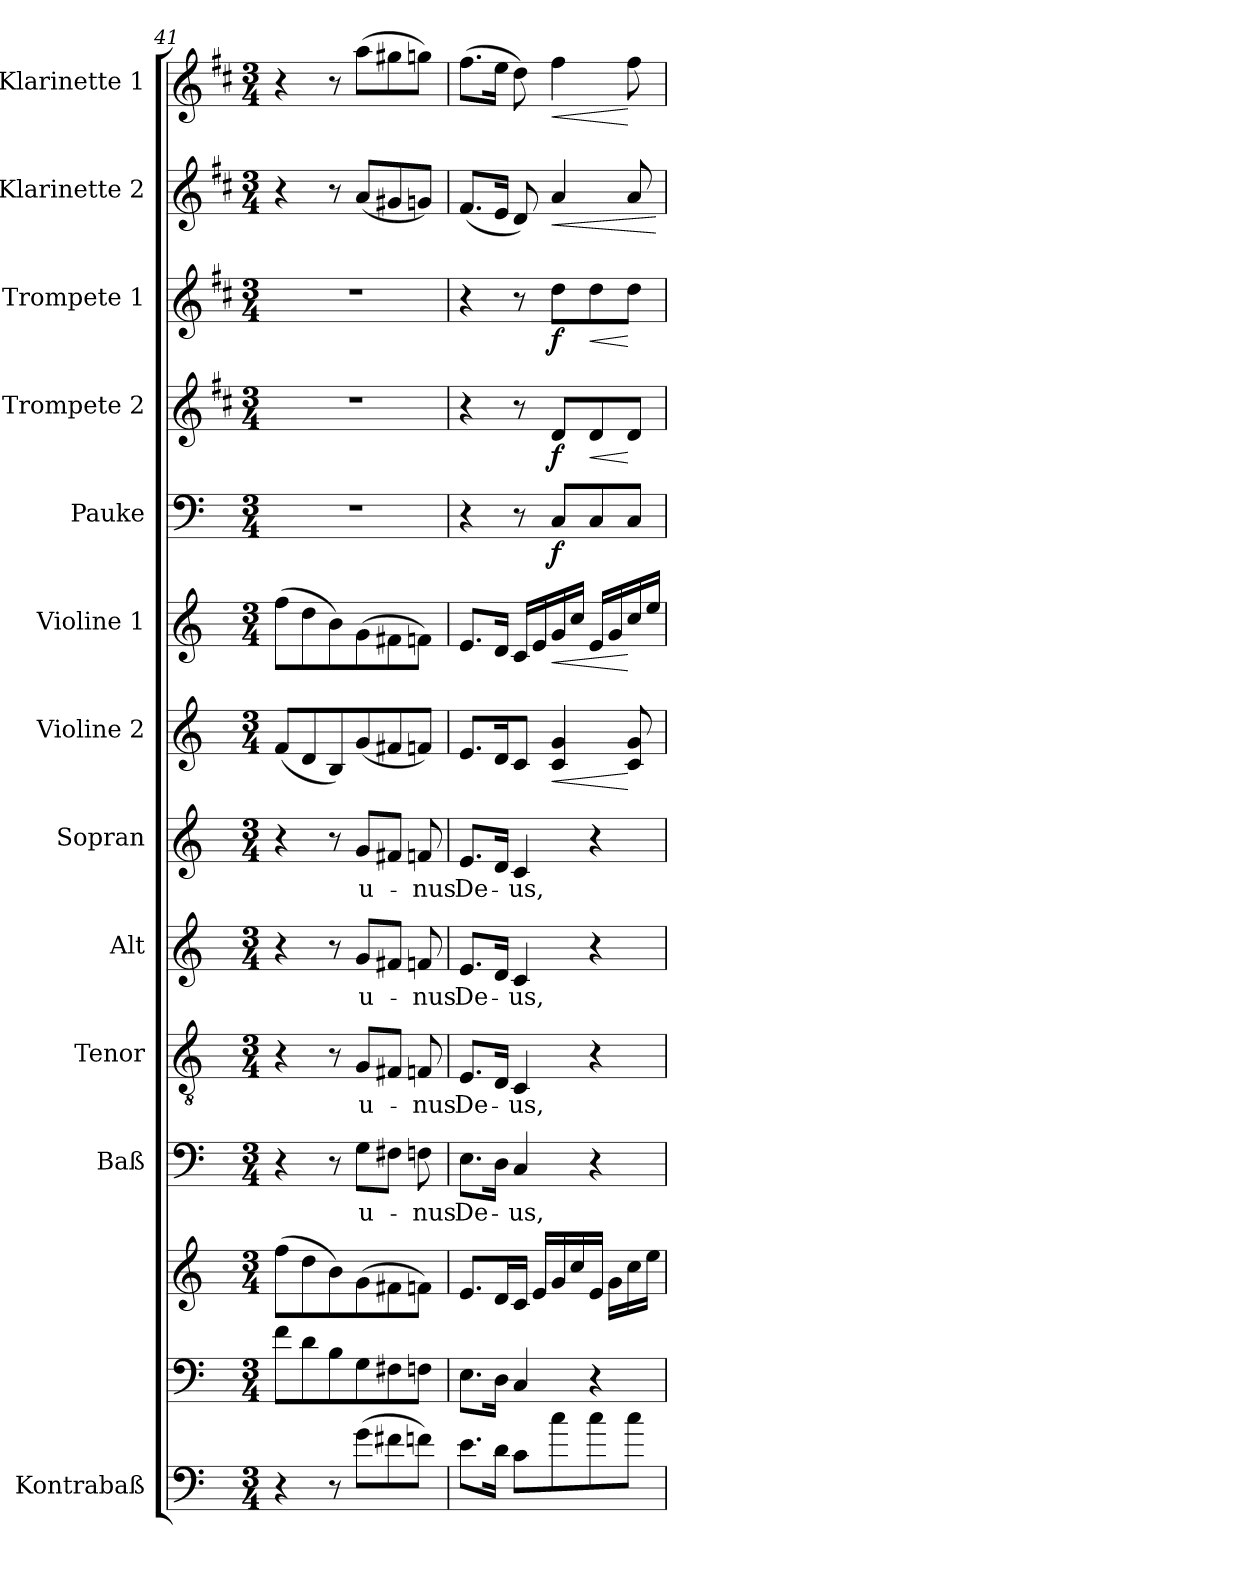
**kern	**kern	**kern	**kern	**text	**kern	**text	**kern	**text	**kern	**text	**kern	**dynam	**kern	**dynam	**kern	**dynam	**kern	**dynam	**kern	**dynam	**kern	**dynam	**kern	**dynam
*part13	*part12	*part12	*part11	*part11	*part10	*part10	*part9	*part9	*part8	*part8	*part7	*part7	*part6	*part6	*part5	*part5	*part4	*part4	*part3	*part3	*part2	*part2	*part1	*part1
*staff14	*staff13	*staff12	*staff11	*staff11	*staff10	*staff10	*staff9	*staff9	*staff8	*staff8	*staff7	*staff7	*staff6	*staff6	*staff5	*staff5	*staff4	*staff4	*staff3	*staff3	*staff2	*staff2	*staff1	*staff1
*I"Kontrabaß	*	*	*I"Baß	*	*I"Tenor	*	*I"Alt	*	*I"Sopran	*	*I"Violine 2	*	*I"Violine 1	*	*I"Pauke	*	*I"Trompete 2	*	*I"Trompete 1	*	*I"Klarinette 2	*	*I"Klarinette 1	*
*	*	*	*	*	*	*	*	*	*	*	*I'Vln	*	*I'Vln	*	*	*	*I'Tpt	*	*I'Tpt	*	*	*	*	*
*clefF4	*clefF4	*clefG2	*clefF4	*	*clefGv2	*	*clefG2	*	*clefG2	*	*clefG2	*	*clefG2	*	*clefF4	*	*clefG2	*	*clefG2	*	*clefG2	*	*clefG2	*
*ITrd7c12	*	*	*	*	*	*	*	*	*	*	*	*	*	*	*	*	*ITrd1c2	*	*ITrd1c2	*	*ITrd1c2	*	*ITrd1c2	*
*k[]	*k[]	*k[]	*k[]	*	*k[]	*	*k[]	*	*k[]	*	*k[]	*	*k[]	*	*k[]	*	*k[]	*	*k[]	*	*k[]	*	*k[]	*
*C:	*C:	*C:	*C:	*	*C:	*	*C:	*	*C:	*	*C:	*	*C:	*	*C:	*	*C:	*	*C:	*	*C:	*	*C:	*
*M3/4	*M3/4	*M3/4	*M3/4	*	*M3/4	*	*M3/4	*	*M3/4	*	*M3/4	*	*M3/4	*	*M3/4	*	*M3/4	*	*M3/4	*	*M3/4	*	*M3/4	*
=41	=41	=41	=41	=41	=41	=41	=41	=41	=41	=41	=41	=41	=41	=41	=41	=41	=41	=41	=41	=41	=41	=41	=41	=41
4r	8f\L	(>8ff\L	4r	.	4r	.	4r	.	4r	.	(<8f/L	.	(>8ff\L	.	2.r	.	2.r	.	2.r	.	4r	.	4r	.
.	8d\	8dd\	.	.	.	.	.	.	.	.	8d/	.	8dd\	.	.	.	.	.	.	.	.	.	.	.
8r	8B\	8b\)	8r	.	8r	.	8r	.	8r	.	8B/)	.	8b\)	.	.	.	.	.	.	.	8r	.	8r	.
!	!	!	!	!LO:LY:b	!	!LO:LY:b	!	!LO:LY:b	!	!LO:LY:b	!	!	!	!	!	!	!	!	!	!	!	!	!	!
(>8G\L	8G\	(>8g\	8G\L	u-	8G/L	u-	8g/L	u-	8g/L	u-	(<8g/	.	(>8g\	.	.	.	.	.	.	.	(<8g/L	.	(>8gg\L	.
8F#X\	8F#X\	8f#X\	8F#X\J	.	8F#X/J	.	8f#X/J	.	8f#X/J	.	8f#X/	.	8f#X\	.	.	.	.	.	.	.	8f#X/	.	8ff#X\	.
!	!	!	!	!LO:LY:b	!	!LO:LY:b	!	!LO:LY:b	!	!LO:LY:b	!	!	!	!	!	!	!	!	!	!	!	!	!	!
8Fn\J)	8Fn\J	8fn\J)	8Fn\	-nus	8Fn/	-nus	8fn/	-nus	8fn/	-nus	8fn/J)	.	8fn\J)	.	.	.	.	.	.	.	8fn/J)	.	8ffn\J)	.
=42	=42	=42	=42	=42	=42	=42	=42	=42	=42	=42	=42	=42	=42	=42	=42	=42	=42	=42	=42	=42	=42	=42	=42	=42
!	!	!	!	!LO:LY:b	!	!LO:LY:b	!	!LO:LY:b	!	!LO:LY:b	!	!	!	!	!	!	!	!	!	!	!	!	!	!
8.E\L	8.E\L	8.e/L	8.E\L	De-	8.E/L	De-	8.e/L	De-	8.e/L	De-	8.e/L	.	8.e/L	.	4r	.	4r	.	4r	.	(<8.e/L	.	(>8.ee\L	.
16D\Jk	16D\Jk	16d/L	16D\Jk	.	16D/Jk	.	16d/Jk	.	16d/Jk	.	16d/k	.	16d/Jk	.	.	.	.	.	.	.	16d/Jk	.	16dd\Jk	.
!	!	!	!	!LO:LY:b	!	!LO:LY:b	!	!LO:LY:b	!	!LO:LY:b	!	!	!	!	!	!	!	!	!	!	!	!	!	!
8C\L	4C/	16c/JJ	4C/	-us,	4C/	-us,	4c/	-us,	4c/	-us,	8c/J	.	16c/LL	.	8r	.	8r	.	8r	.	8c/)	.	8cc\)	.
.	.	16e/LL	.	.	.	.	.	.	.	.	.	.	16e/	.	.	.	.	.	.	.	.	.	.	.
!	!	!	!	!	!	!	!	!	!	!	!	!LO:HP:b	!	!LO:HP:b	!	!LO:DY:b	!	!LO:DY:b	!	!LO:DY:b	!	!LO:HP:b	!	!LO:HP:b
8c\	.	16g/	.	.	.	.	.	.	.	.	4c/ 4g/	<	16g/	<	8C/L	f	8c/L	f	8cc\L	f	4g/	<	4ee\	<
.	.	16cc/	.	.	.	.	.	.	.	.	.	.	16cc/JJ	.	.	.	.	.	.	.	.	.	.	.
!	!	!	!	!	!	!	!	!	!	!	!	!	!	!	!	!	!	!LO:HP:b	!	!LO:HP:b	!	!	!	!
8c\	4r	16e/JJ	4r	.	4r	.	4r	.	4r	.	.	.	16e/LL	.	8C/	.	8c/	<	8cc\	<	.	.	.	.
.	.	16g\LL	.	.	.	.	.	.	.	.	.	.	16g/	.	.	.	.	.	.	.	.	.	.	.
8c\J	.	16cc\	.	.	.	.	.	.	.	.	8c/ 8g/	[	16cc/	[	8C/J	.	8c/J	[	8cc\J	[	8g/	.	8ee\	[
.	.	16ee\JJ	.	.	.	.	.	.	.	.	.	.	16ee/JJ	.	.	.	.	.	.	.	.	.	.	.
.	.	.	.	.	.	.	.	.	.	.	.	.	.	.	.	.	.	.	.	.	.	[	.	.
=	=	=	=	=	=	=	=	=	=	=	=	=	=	=	=	=	=	=	=	=	=	=	=	=
*-	*-	*-	*-	*-	*-	*-	*-	*-	*-	*-	*-	*-	*-	*-	*-	*-	*-	*-	*-	*-	*-	*-	*-	*-
